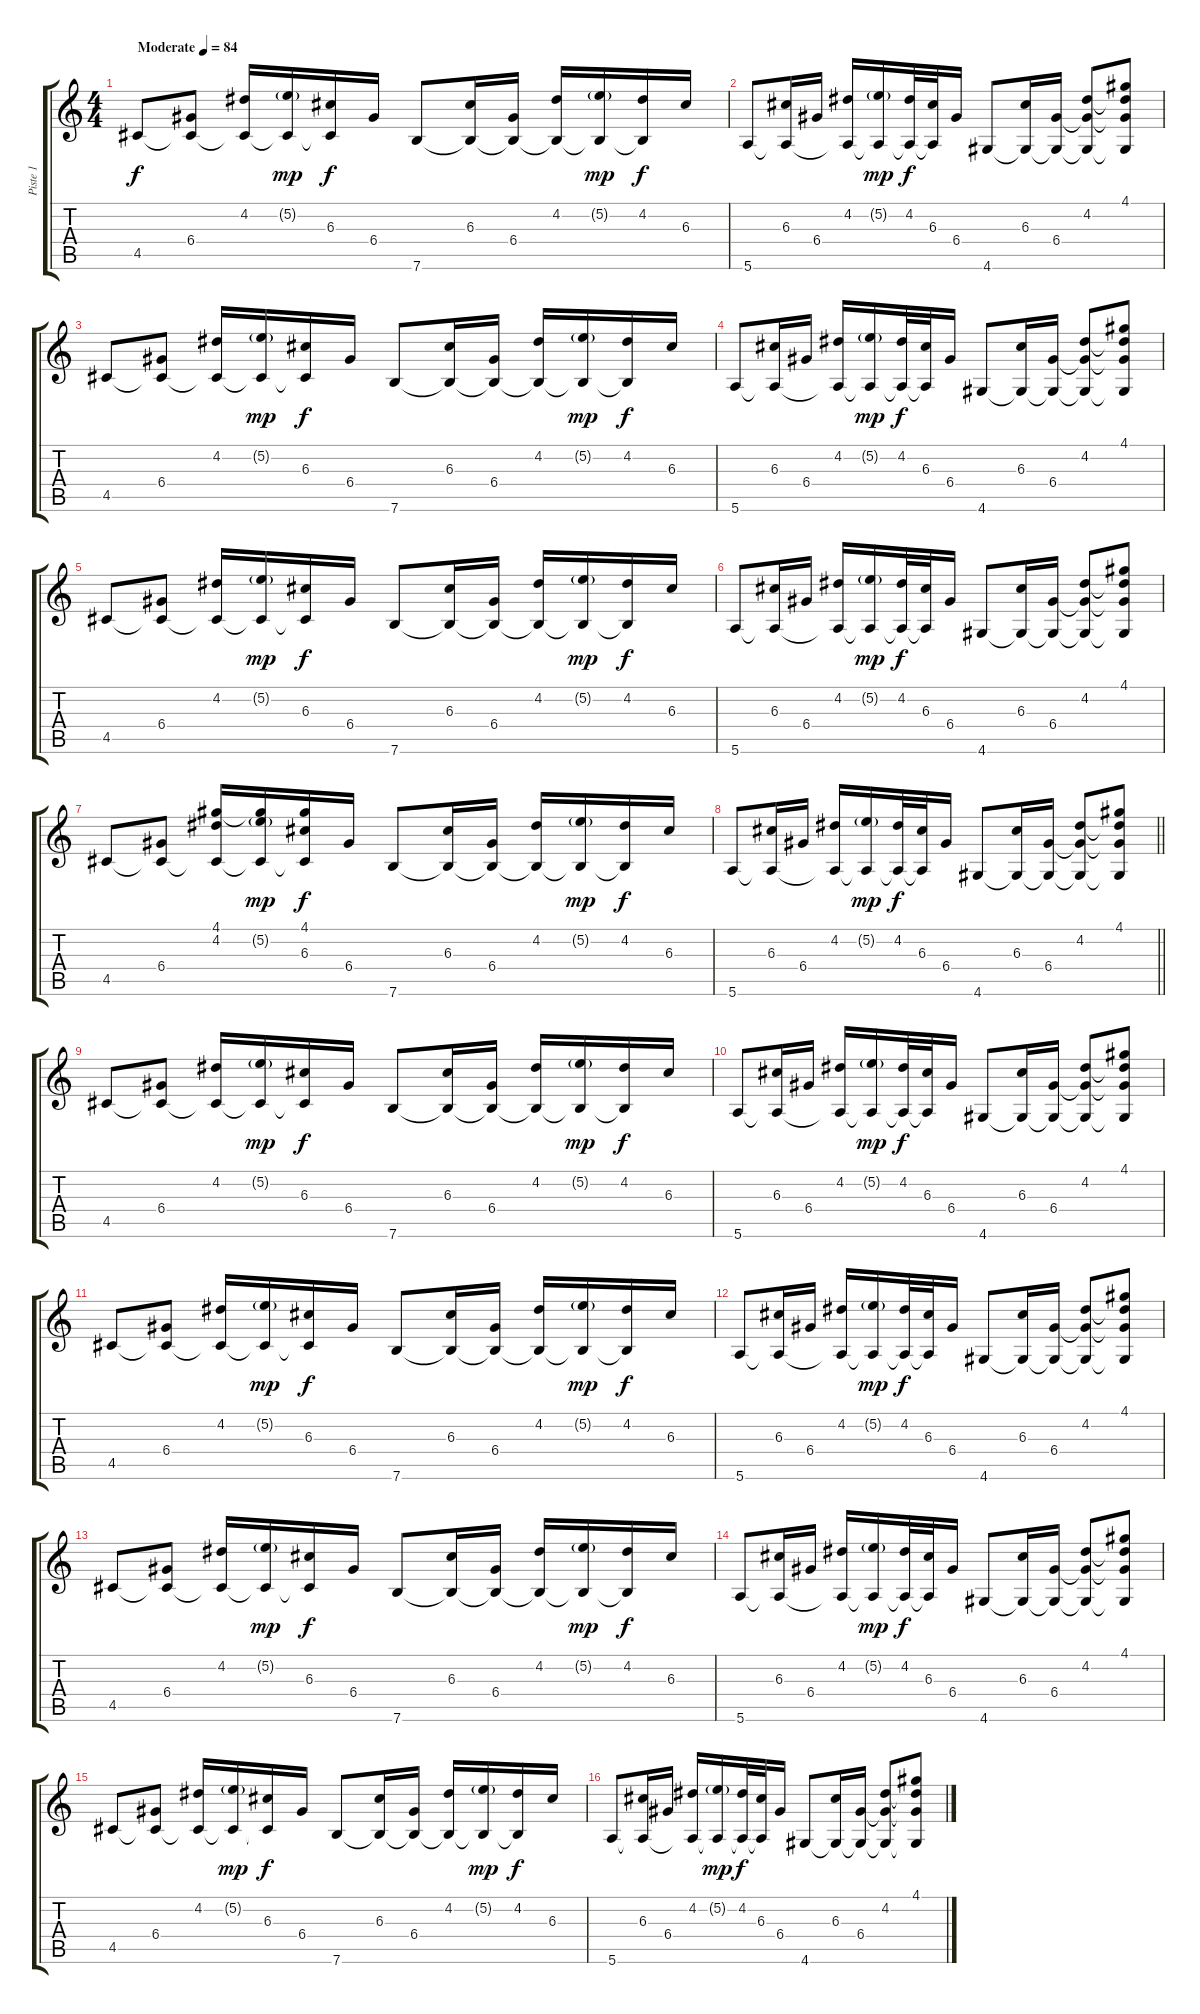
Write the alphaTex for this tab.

\track ("Piste 1" "Piste 1") {instrument acousticguitarsteel}
\staff {score tabs}
\tuning (E4 B3 G3 D3 A2 E2) {hide}
\ts (4 4)
\tempo (84 "Moderate")
\clef g2
\ks c
4.5.8{dy f instrument acousticguitarsteel} (6.4 4.5{t}).8 (4.2 4.5{t}).16 (5.2{g} 4.5{t}).16{dy mp} (6.3 4.5{t}).16{dy f} 6.4.16 7.6.8 (6.3 7.6{t}).16 (6.4 7.6{t}).16 (4.2 7.6{t}).16 (5.2{g} 7.6{t}).16{dy mp} (4.2 7.6{t}).16{dy f} 6.3.16 |
5.6.8 (6.3 5.6{t}).16 6.4.16 (4.2 5.6{t}).16 (5.2{g} 5.6{t}).16{dy mp} (4.2 5.6{t}).32{dy f} (6.3 5.6{t}).32 6.4.16 4.6.8 (6.3 4.6{t}).16 (6.4 4.6{t}).16 (4.2 6.4{t} 4.6{t}).8 (4.1 4.2{t} 6.4{t} 4.6{t}).8 |
4.5.8 (6.4 4.5{t}).8 (4.2 4.5{t}).16 (5.2{g} 4.5{t}).16{dy mp} (6.3 4.5{t}).16{dy f} 6.4.16 7.6.8 (6.3 7.6{t}).16 (6.4 7.6{t}).16 (4.2 7.6{t}).16 (5.2{g} 7.6{t}).16{dy mp} (4.2 7.6{t}).16{dy f} 6.3.16 |
5.6.8 (6.3 5.6{t}).16 6.4.16 (4.2 5.6{t}).16 (5.2{g} 5.6{t}).16{dy mp} (4.2 5.6{t}).32{dy f} (6.3 5.6{t}).32 6.4.16 4.6.8 (6.3 4.6{t}).16 (6.4 4.6{t}).16 (4.2 6.4{t} 4.6{t}).8 (4.1 4.2{t} 6.4{t} 4.6{t}).8 |
4.5.8 (6.4 4.5{t}).8 (4.2 4.5{t}).16 (5.2{g} 4.5{t}).16{dy mp} (6.3 4.5{t}).16{dy f} 6.4.16 7.6.8 (6.3 7.6{t}).16 (6.4 7.6{t}).16 (4.2 7.6{t}).16 (5.2{g} 7.6{t}).16{dy mp} (4.2 7.6{t}).16{dy f} 6.3.16 |
5.6.8 (6.3 5.6{t}).16 6.4.16 (4.2 5.6{t}).16 (5.2{g} 5.6{t}).16{dy mp} (4.2 5.6{t}).32{dy f} (6.3 5.6{t}).32 6.4.16 4.6.8 (6.3 4.6{t}).16 (6.4 4.6{t}).16 (4.2 6.4{t} 4.6{t}).8 (4.1 4.2{t} 6.4{t} 4.6{t}).8 |
4.5.8 (6.4 4.5{t}).8 (4.1 4.2 4.5{t}).16 (4.1{t} 5.2{g} 4.5{t}).16{dy mp} (4.1 6.3 4.5{t}).16{dy f} 6.4.16 7.6.8 (6.3 7.6{t}).16 (6.4 7.6{t}).16 (4.2 7.6{t}).16 (5.2{g} 7.6{t}).16{dy mp} (4.2 7.6{t}).16{dy f} 6.3.16 |
\barLineRight lightlight
5.6.8 (6.3 5.6{t}).16 6.4.16 (4.2 5.6{t}).16 (5.2{g} 5.6{t}).16{dy mp} (4.2 5.6{t}).32{dy f} (6.3 5.6{t}).32 6.4.16 4.6.8 (6.3 4.6{t}).16 (6.4 4.6{t}).16 (4.2 6.4{t} 4.6{t}).8 (4.1 4.2{t} 6.4{t} 4.6{t}).8 |
4.5.8 (6.4 4.5{t}).8 (4.2 4.5{t}).16 (5.2{g} 4.5{t}).16{dy mp} (6.3 4.5{t}).16{dy f} 6.4.16 7.6.8 (6.3 7.6{t}).16 (6.4 7.6{t}).16 (4.2 7.6{t}).16 (5.2{g} 7.6{t}).16{dy mp} (4.2 7.6{t}).16{dy f} 6.3.16 |
5.6.8 (6.3 5.6{t}).16 6.4.16 (4.2 5.6{t}).16 (5.2{g} 5.6{t}).16{dy mp} (4.2 5.6{t}).32{dy f} (6.3 5.6{t}).32 6.4.16 4.6.8 (6.3 4.6{t}).16 (6.4 4.6{t}).16 (4.2 6.4{t} 4.6{t}).8 (4.1 4.2{t} 6.4{t} 4.6{t}).8 |
4.5.8 (6.4 4.5{t}).8 (4.2 4.5{t}).16 (5.2{g} 4.5{t}).16{dy mp} (6.3 4.5{t}).16{dy f} 6.4.16 7.6.8 (6.3 7.6{t}).16 (6.4 7.6{t}).16 (4.2 7.6{t}).16 (5.2{g} 7.6{t}).16{dy mp} (4.2 7.6{t}).16{dy f} 6.3.16 |
5.6.8 (6.3 5.6{t}).16 6.4.16 (4.2 5.6{t}).16 (5.2{g} 5.6{t}).16{dy mp} (4.2 5.6{t}).32{dy f} (6.3 5.6{t}).32 6.4.16 4.6.8 (6.3 4.6{t}).16 (6.4 4.6{t}).16 (4.2 6.4{t} 4.6{t}).8 (4.1 4.2{t} 6.4{t} 4.6{t}).8 |
4.5.8 (6.4 4.5{t}).8 (4.2 4.5{t}).16 (5.2{g} 4.5{t}).16{dy mp} (6.3 4.5{t}).16{dy f} 6.4.16 7.6.8 (6.3 7.6{t}).16 (6.4 7.6{t}).16 (4.2 7.6{t}).16 (5.2{g} 7.6{t}).16{dy mp} (4.2 7.6{t}).16{dy f} 6.3.16 |
5.6.8 (6.3 5.6{t}).16 6.4.16 (4.2 5.6{t}).16 (5.2{g} 5.6{t}).16{dy mp} (4.2 5.6{t}).32{dy f} (6.3 5.6{t}).32 6.4.16 4.6.8 (6.3 4.6{t}).16 (6.4 4.6{t}).16 (4.2 6.4{t} 4.6{t}).8 (4.1 4.2{t} 6.4{t} 4.6{t}).8 |
4.5.8 (6.4 4.5{t}).8 (4.2 4.5{t}).16 (5.2{g} 4.5{t}).16{dy mp} (6.3 4.5{t}).16{dy f} 6.4.16 7.6.8 (6.3 7.6{t}).16 (6.4 7.6{t}).16 (4.2 7.6{t}).16 (5.2{g} 7.6{t}).16{dy mp} (4.2 7.6{t}).16{dy f} 6.3.16 |
5.6.8 (6.3 5.6{t}).16 6.4.16 (4.2 5.6{t}).16 (5.2{g} 5.6{t}).16{dy mp} (4.2 5.6{t}).32{dy f} (6.3 5.6{t}).32 6.4.16 4.6.8 (6.3 4.6{t}).16 (6.4 4.6{t}).16 (4.2 6.4{t} 4.6{t}).8 (4.1 4.2{t} 6.4{t} 4.6{t}).8
